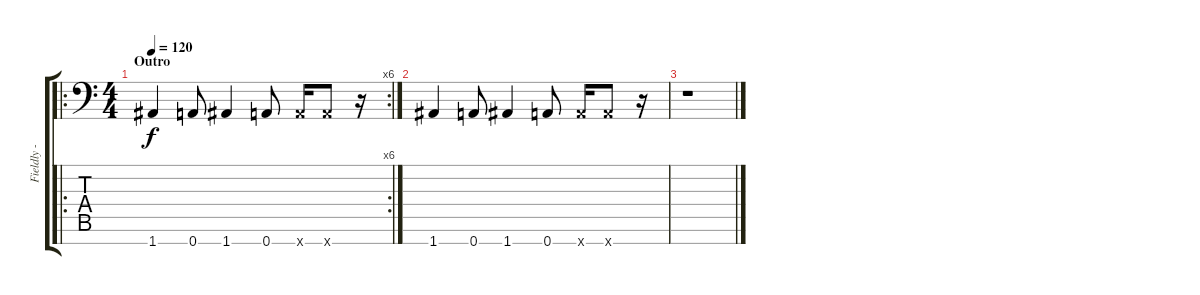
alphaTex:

\track ("Fieldly - Bass" "Fieldly - ") {instrument slapbass1}
\staff {score tabs}
\tuning (D4 A3 F3 C3 G2 D2 A1) {hide}
\ro
\rc 6
\ts (4 4)
\section ("" "Outro")
\tempo 120
\clef f4
\ks c
1.7.4{dy f} 0.7.8 1.7.4 0.7.8 0.7{x}.16 0.7{x}.8 r.16 |
1.7.4 0.7.8 1.7.4 0.7.8 0.7{x}.16 0.7{x}.8 r.16 |
r.1
